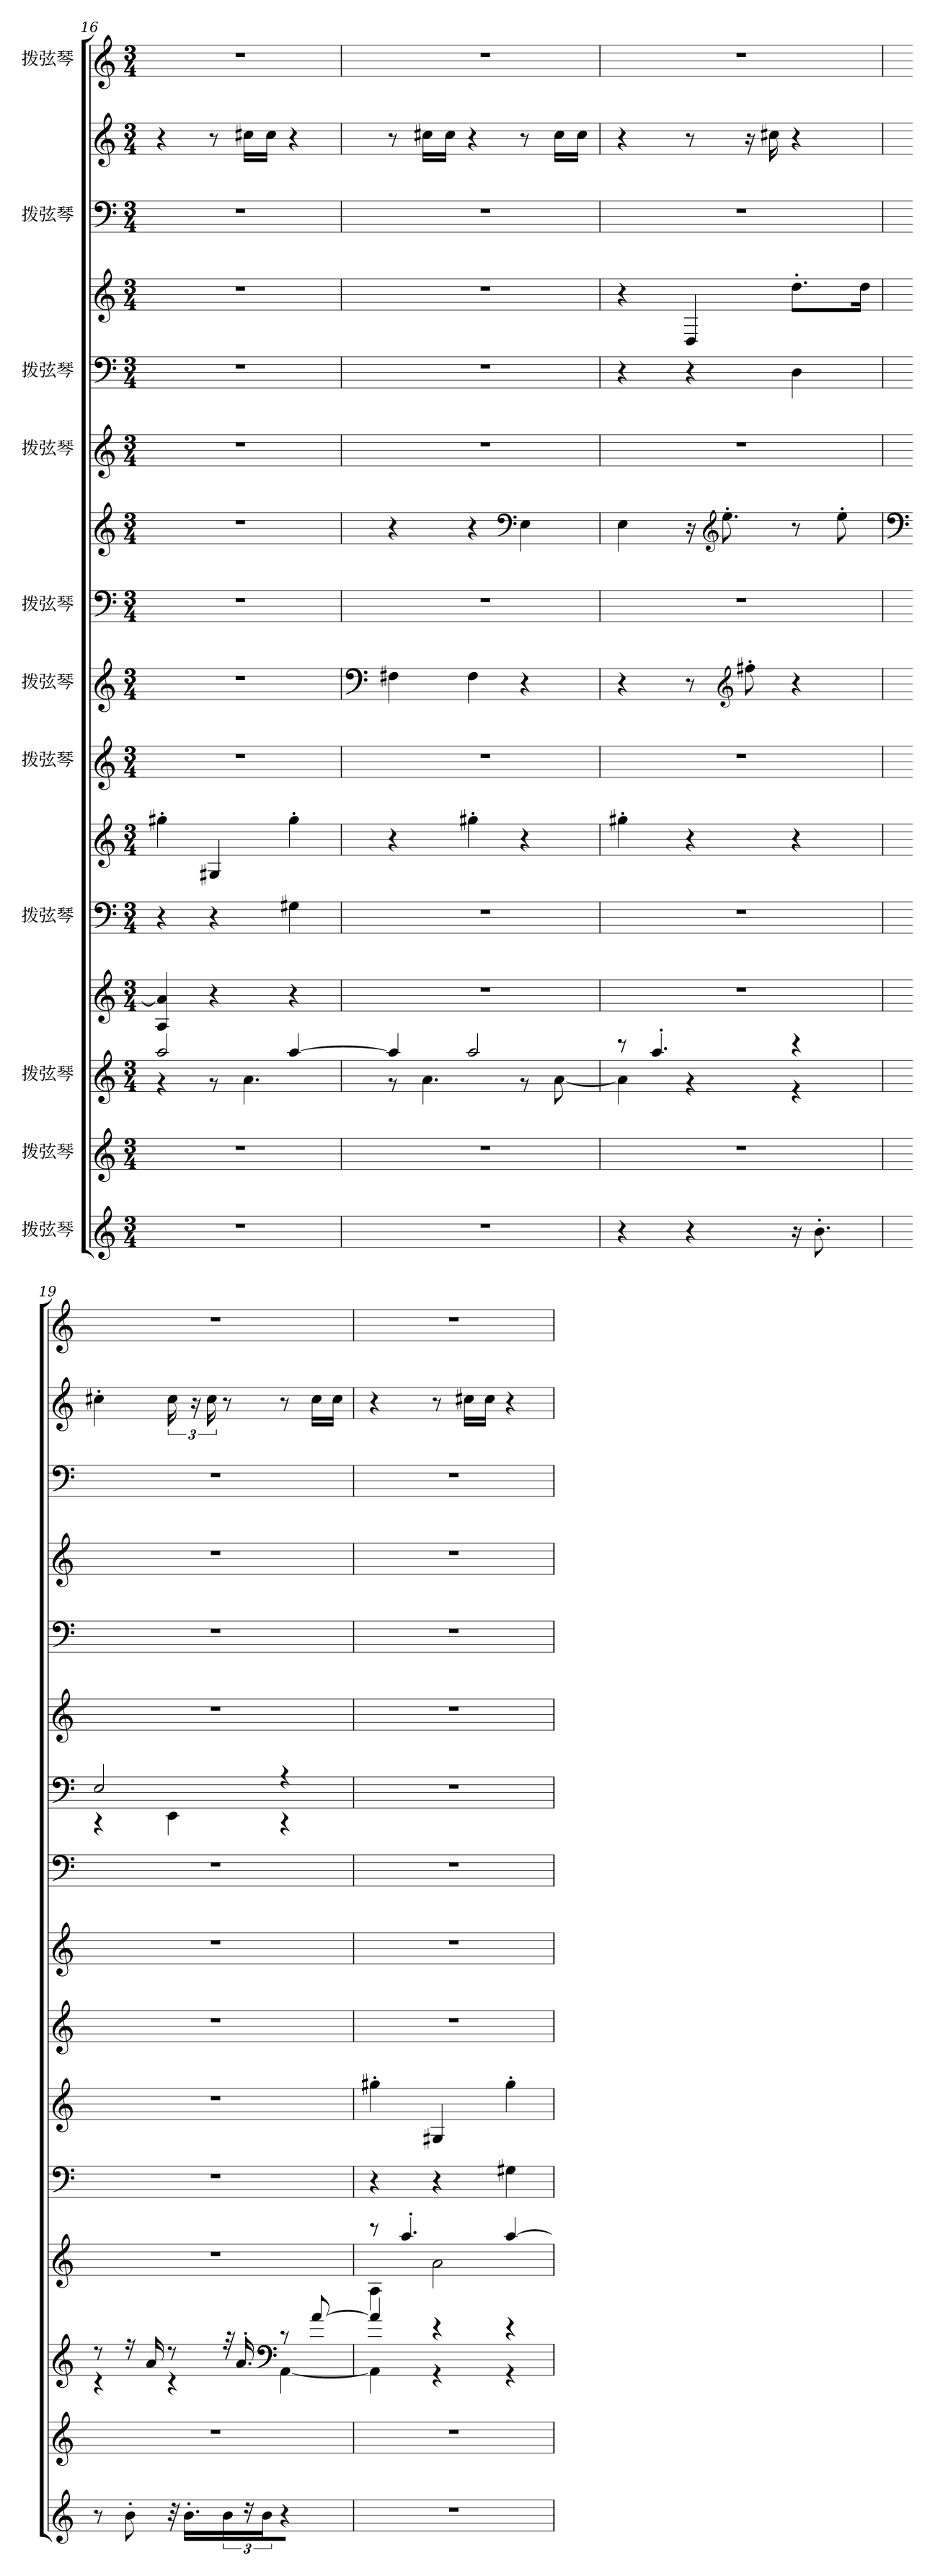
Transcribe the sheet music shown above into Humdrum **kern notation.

**kern	**kern	**kern	**kern	**kern	**kern	**kern	**kern	**kern	**kern	**kern	**kern	**kern	**kern	**kern	**kern
*part11	*part10	*part9	*part9	*part8	*part8	*part7	*part6	*part5	*part5	*part4	*part3	*part3	*part2	*part2	*part1
*staff16	*staff15	*staff14	*staff13	*staff12	*staff11	*staff10	*staff9	*staff8	*staff7	*staff6	*staff5	*staff4	*staff3	*staff2	*staff1
*I"拨弦琴	*I"拨弦琴	*I"拨弦琴	*	*I"拨弦琴	*	*I"拨弦琴	*I"拨弦琴	*I"拨弦琴	*	*I"拨弦琴	*I"拨弦琴	*	*I"拨弦琴	*	*I"拨弦琴
*clefG2	*clefG2	*clefG2	*clefG2	*clefF4	*clefG2	*clefG2	*clefG2	*clefF4	*clefG2	*clefG2	*clefF4	*clefG2	*clefF4	*clefG2	*clefG2
*k[]	*k[]	*k[]	*k[]	*k[]	*k[]	*k[]	*k[]	*k[]	*k[]	*k[]	*k[]	*k[]	*k[]	*k[]	*k[]
*M3/4	*M3/4	*M3/4	*M3/4	*M3/4	*M3/4	*M3/4	*M3/4	*M3/4	*M3/4	*M3/4	*M3/4	*M3/4	*M3/4	*M3/4	*M3/4
=16	=16	=16	=16	=16	=16	=16	=16	=16	=16	=16	=16	=16	=16	=16	=16
*	*	*^	*	*	*	*	*	*	*	*	*	*	*	*	*
2.r	2.r	2aa/	4r	4A/ 4a/]	4r	4gg#X'\	2.r	2.r	2.r	2.r	2.r	2.r	2.r	2.r	4r	2.r
.	.	.	8r	4r	4r	4G#X/	.	.	.	.	.	.	.	.	8r	.
.	.	.	4.a\	.	.	.	.	.	.	.	.	.	.	.	16cc#X\LL	.
.	.	.	.	.	.	.	.	.	.	.	.	.	.	.	16cc#\JJ	.
.	.	[4aa/	.	4r	4G#X\	4gg#'\	.	.	.	.	.	.	.	.	4r	.
=17	=17	=17	=17	=17	=17	=17	=17	=17	=17	=17	=17	=17	=17	=17	=17	=17
*	*	*	*	*	*	*	*	*clefF4	*	*	*	*	*	*	*	*
2.r	2.r	4aa/]	8r	2.r	2.r	4r	2.r	4F#X\	2.r	4r	2.r	2.r	2.r	2.r	8r	2.r
.	.	.	4.a\	.	.	.	.	.	.	.	.	.	.	.	16cc#X\LL	.
.	.	.	.	.	.	.	.	.	.	.	.	.	.	.	16cc#\JJ	.
.	.	2aa/	.	.	.	4gg#X'\	.	4F#\	.	4r	.	.	.	.	4r	.
*	*	*	*	*	*	*	*	*	*	*clefF4	*	*	*	*	*	*
.	.	.	8r	.	.	4r	.	4r	.	4E\	.	.	.	.	8r	.
.	.	.	[8a\	.	.	.	.	.	.	.	.	.	.	.	16cc#\LL	.
.	.	.	.	.	.	.	.	.	.	.	.	.	.	.	16cc#\JJ	.
!!LO:PB:g=z
=18	=18	=18	=18	=18	=18	=18	=18	=18	=18	=18	=18	=18	=18	=18	=18	=18
4r	2.r	8r	4a\]	2.r	2.r	4gg#X'\	2.r	4r	2.r	4E\	2.r	4r	4r	2.r	4r	2.r
.	.	4.aa'/	.	.	.	.	.	.	.	.	.	.	.	.	.	.
4r	.	.	4r	.	.	4r	.	8r	.	16r	.	4r	4D/	.	8r	.
*	*	*	*	*	*	*	*	*	*	*clefG2	*	*	*	*	*	*
.	.	.	.	.	.	.	.	.	.	8.ee'\	.	.	.	.	.	.
*	*	*	*	*	*	*	*	*clefG2	*	*	*	*	*	*	*	*
.	.	.	.	.	.	.	.	8ff#X'\	.	.	.	.	.	.	16r	.
.	.	.	.	.	.	.	.	.	.	.	.	.	.	.	16cc#X\	.
16r	.	4r	4r	.	.	4r	.	4r	.	8r	.	4D\	8.dd'\L	.	4r	.
8.b'\	.	.	.	.	.	.	.	.	.	.	.	.	.	.	.	.
.	.	.	.	.	.	.	.	.	.	8ee'\	.	.	.	.	.	.
.	.	.	.	.	.	.	.	.	.	.	.	.	16dd\Jk	.	.	.
=19	=19	=19	=19	=19	=19	=19	=19	=19	=19	=19	=19	=19	=19	=19	=19	=19
*	*	*	*	*	*	*	*	*	*	*clefF4	*	*	*	*	*	*
*	*	*	*	*	*	*	*	*	*	*^	*	*	*	*	*	*
8r	2.r	8r	4r	2.r	2.r	2.r	2.r	2.r	2.r	2E/	4r	2.r	2.r	2.r	2.r	4cc#X'\	2.r
8b'\	.	16r	.	.	.	.	.	.	.	.	.	.	.	.	.	.	.
.	.	16a/	.	.	.	.	.	.	.	.	.	.	.	.	.	.	.
32r	.	8r	4r	.	.	.	.	.	.	.	4EE\	.	.	.	.	24cc#\	.
16.b'\LL	.	.	.	.	.	.	.	.	.	.	.	.	.	.	.	.	.
.	.	.	.	.	.	.	.	.	.	.	.	.	.	.	.	24r	.
.	.	.	.	.	.	.	.	.	.	.	.	.	.	.	.	24cc#\	.
24b\JJ	.	32r	.	.	.	.	.	.	.	.	.	.	.	.	.	8r	.
.	.	16.a'/	.	.	.	.	.	.	.	.	.	.	.	.	.	.	.
24r	.	.	.	.	.	.	.	.	.	.	.	.	.	.	.	.	.
24b\	.	.	.	.	.	.	.	.	.	.	.	.	.	.	.	.	.
*	*	*clefF4	*	*	*	*	*	*	*	*	*	*	*	*	*	*	*
4r	.	8r	[4AA\	.	.	.	.	.	.	4r	4r	.	.	.	.	8r	.
.	.	[8a/	.	.	.	.	.	.	.	.	.	.	.	.	.	16cc#\LL	.
.	.	.	.	.	.	.	.	.	.	.	.	.	.	.	.	16cc#\JJ	.
*	*	*	*	*	*	*	*	*	*	*v	*v	*	*	*	*	*	*
=20	=20	=20	=20	=20	=20	=20	=20	=20	=20	=20	=20	=20	=20	=20	=20	=20
*	*	*	*	*^	*	*	*	*	*	*	*	*	*	*	*	*
2.r	2.r	4a/]	4AA\]	8r	4A\	4r	4gg#X'\	2.r	2.r	2.r	2.r	2.r	2.r	2.r	2.r	4r	2.r
.	.	.	.	4.aa'/	.	.	.	.	.	.	.	.	.	.	.	.	.
.	.	4r	4r	.	2a\	4r	4G#X/	.	.	.	.	.	.	.	.	8r	.
.	.	.	.	.	.	.	.	.	.	.	.	.	.	.	.	16cc#X\LL	.
.	.	.	.	.	.	.	.	.	.	.	.	.	.	.	.	16cc#\JJ	.
.	.	4r	4r	[4aa/	.	4G#X\	4gg#'\	.	.	.	.	.	.	.	.	4r	.
*	*	*v	*v	*	*	*	*	*	*	*	*	*	*	*	*	*	*
*	*	*	*v	*v	*	*	*	*	*	*	*	*	*	*	*	*
=	=	=	=	=	=	=	=	=	=	=	=	=	=	=	=
*-	*-	*-	*-	*-	*-	*-	*-	*-	*-	*-	*-	*-	*-	*-	*-
